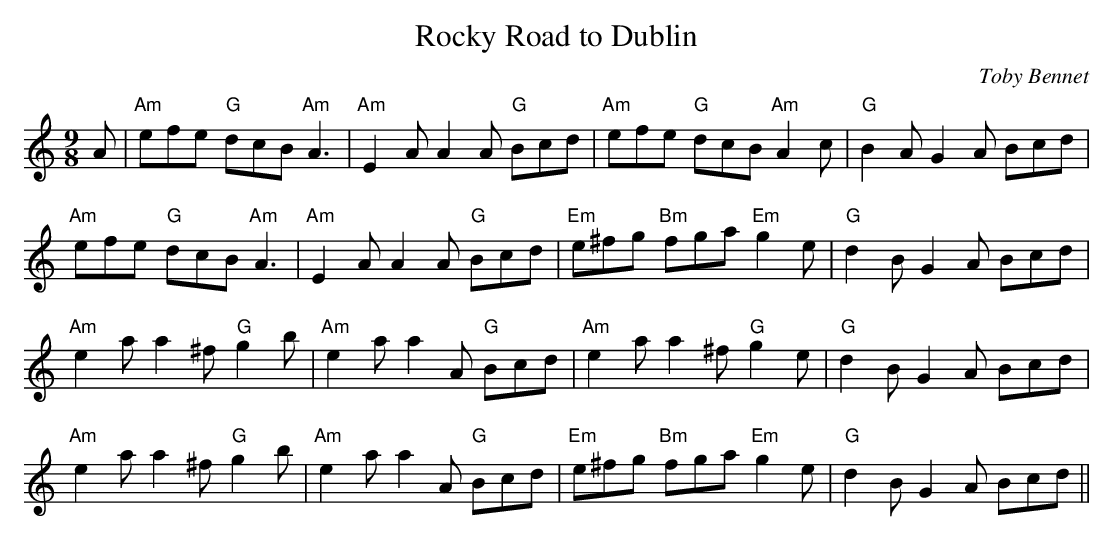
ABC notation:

X:1
T:Rocky Road to Dublin
M:9/8
L:1/8
C:Toby Bennet
K:Amin
A|"Am"efe "G"dcB "Am"A3|"Am"E2 A A2 A "G"Bcd|"Am"efe "G"dcB "Am"A2 c|"G"B2 A G2 A Bcd|
"Am"efe "G"dcB "Am"A3|"Am"E2 A A2 A "G"Bcd|"Em"e^fg "Bm"fga "Em"g2 e|"G"d2 B G2 A Bcd|
"Am"e2 a a2 ^f "G"g2 b|"Am"e2 a a2 A "G"Bcd|"Am"e2 a a2 ^f "G"g2 e|"G"d2 B G2 A Bcd|
"Am"e2 a a2 ^f "G"g2 b|"Am"e2 a a2 A "G"Bcd|"Em"e^fg "Bm"fga "Em"g2 e|"G"d2 B G2 A Bcd||
